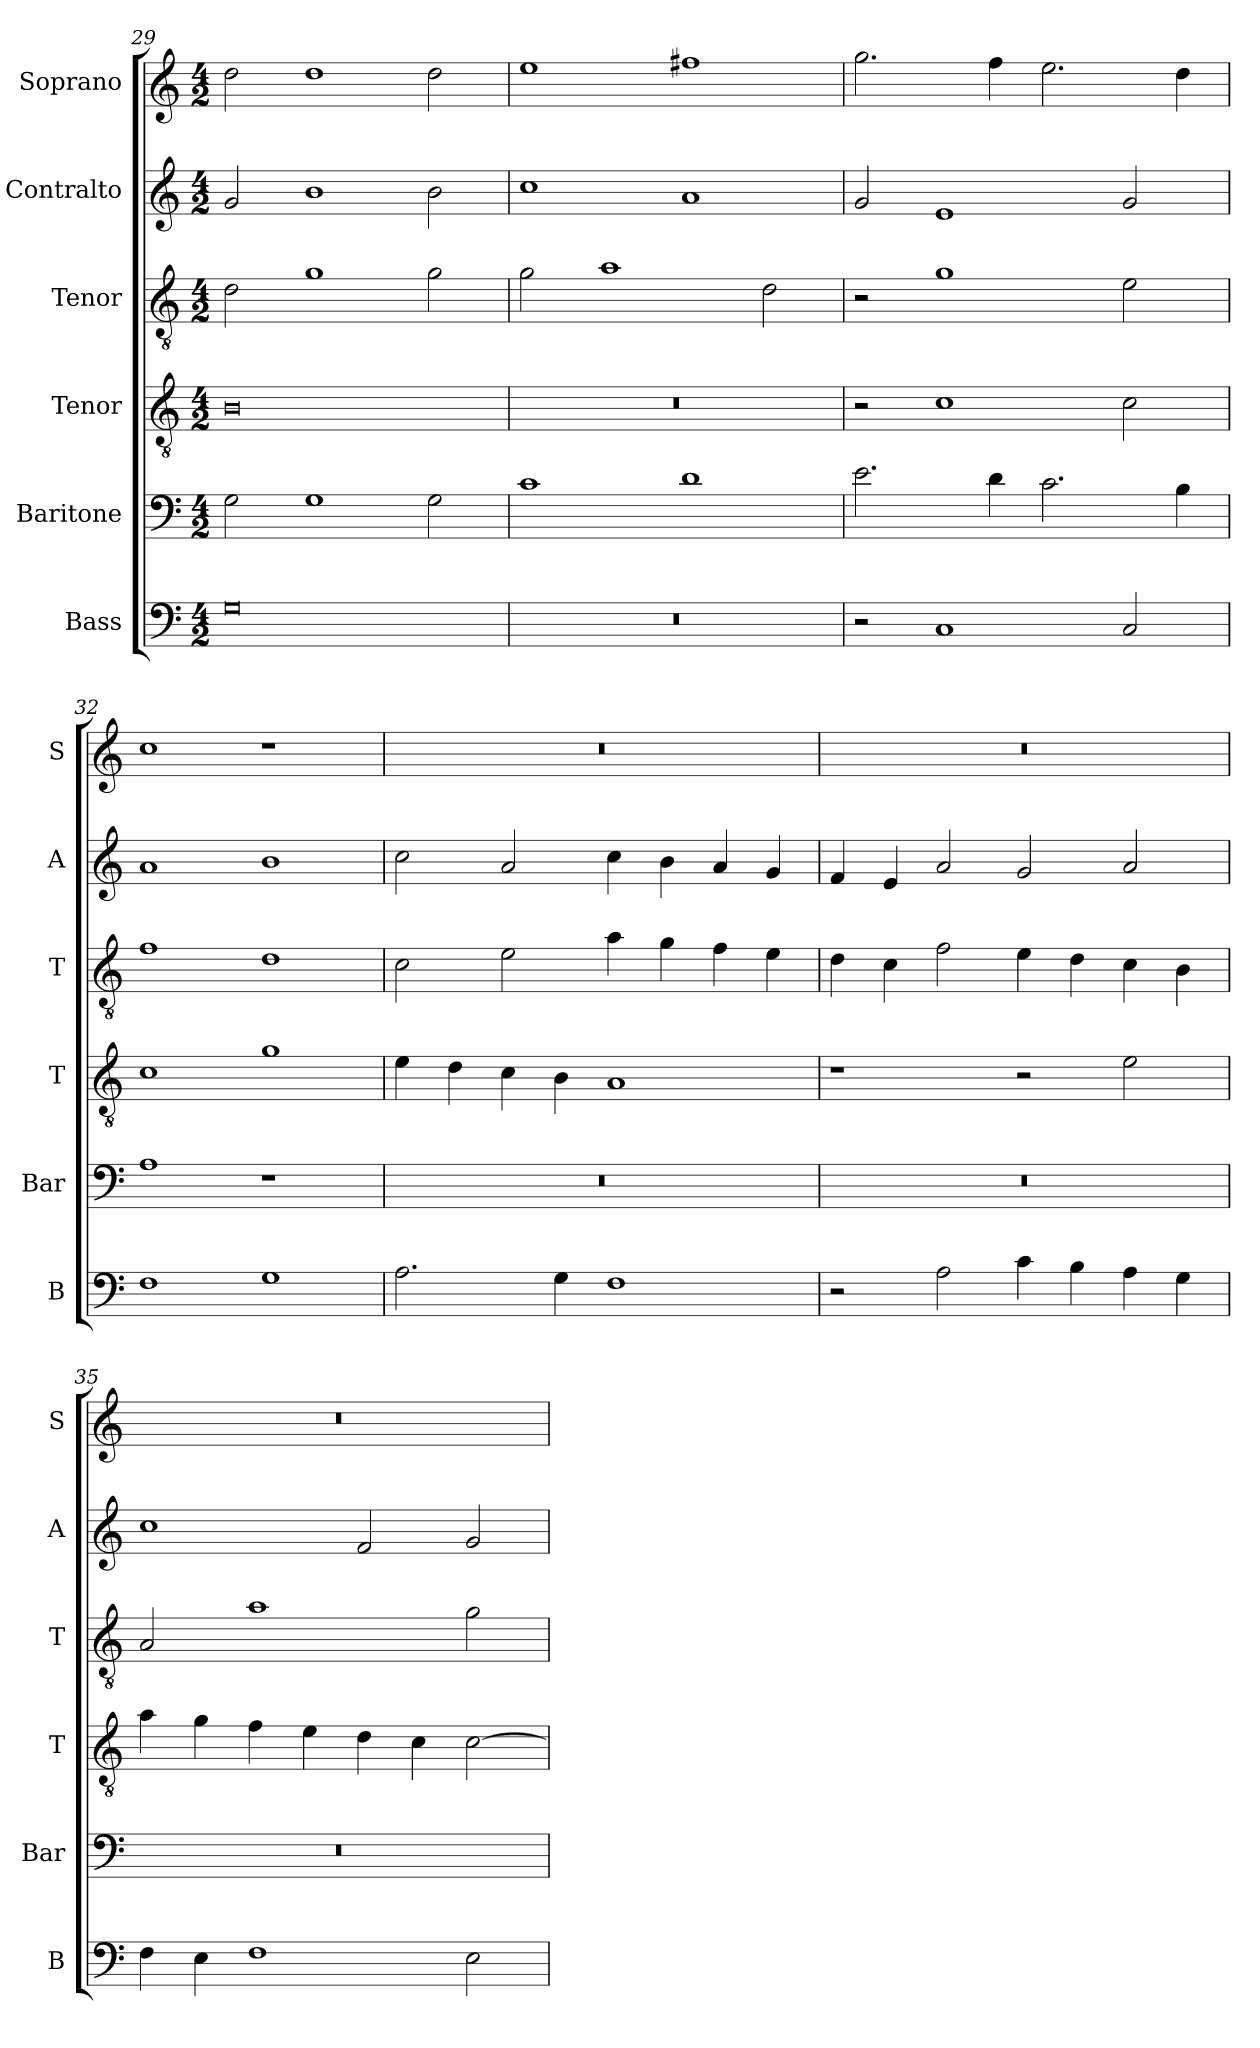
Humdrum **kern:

**kern	**kern	**kern	**kern	**kern	**kern
*part6	*part5	*part4	*part3	*part2	*part1
*staff6	*staff5	*staff4	*staff3	*staff2	*staff1
*I"Bass	*I"Baritone	*I"Tenor	*I"Tenor	*I"Contralto	*I"Soprano
*I'B	*I'Bar	*I'T	*I'T	*I'A	*I'S
*clefF4	*clefF4	*clefGv2	*clefGv2	*clefG2	*clefG2
*k[]	*k[]	*k[]	*k[]	*k[]	*k[]
*G:mix	*G:mix	*G:mix	*G:mix	*G:mix	*G:mix
*M4/2	*M4/2	*M4/2	*M4/2	*M4/2	*M4/2
=29	=29	=29	=29	=29	=29
0G	2G	0B	2d	2g	2dd
.	1G	.	1g	1b	1dd
.	2G	.	2g	2b	2dd
=30	=30	=30	=30	=30	=30
0r	1c	0r	2g	1cc	1ee
.	.	.	1a	.	.
.	1d	.	.	1a	1ff#X
.	.	.	2d	.	.
=31	=31	=31	=31	=31	=31
2r	2.e	2r	2r	2g	2.gg
1C	.	1c	1g	1e	.
.	4d	.	.	.	4ff
.	2.c	.	.	.	2.ee
2C	.	2c	2e	2g	.
.	4B	.	.	.	4dd
=32	=32	=32	=32	=32	=32
1F	1A	1c	1f	1a	1cc
1G	1r	1g	1d	1b	1r
=33	=33	=33	=33	=33	=33
2.A	0r	4e	2c	2cc	0r
.	.	4d	.	.	.
.	.	4c	2e	2a	.
4G	.	4B	.	.	.
1F	.	1A	4a	4cc	.
.	.	.	4g	4b	.
.	.	.	4f	4a	.
.	.	.	4e	4g	.
=34	=34	=34	=34	=34	=34
2r	0r	1r	4d	4f	0r
.	.	.	4c	4e	.
2A	.	.	2f	2a	.
4c	.	2r	4e	2g	.
4B	.	.	4d	.	.
4A	.	2e	4c	2a	.
4G	.	.	4B	.	.
=35	=35	=35	=35	=35	=35
4F	0r	4a	2A	1cc	0r
4E	.	4g	.	.	.
1F	.	4f	1a	.	.
.	.	4e	.	.	.
.	.	4d	.	2f	.
.	.	4c	.	.	.
2E	.	[2c	2g	2g	.
=	=	=	=	=	=
*-	*-	*-	*-	*-	*-
